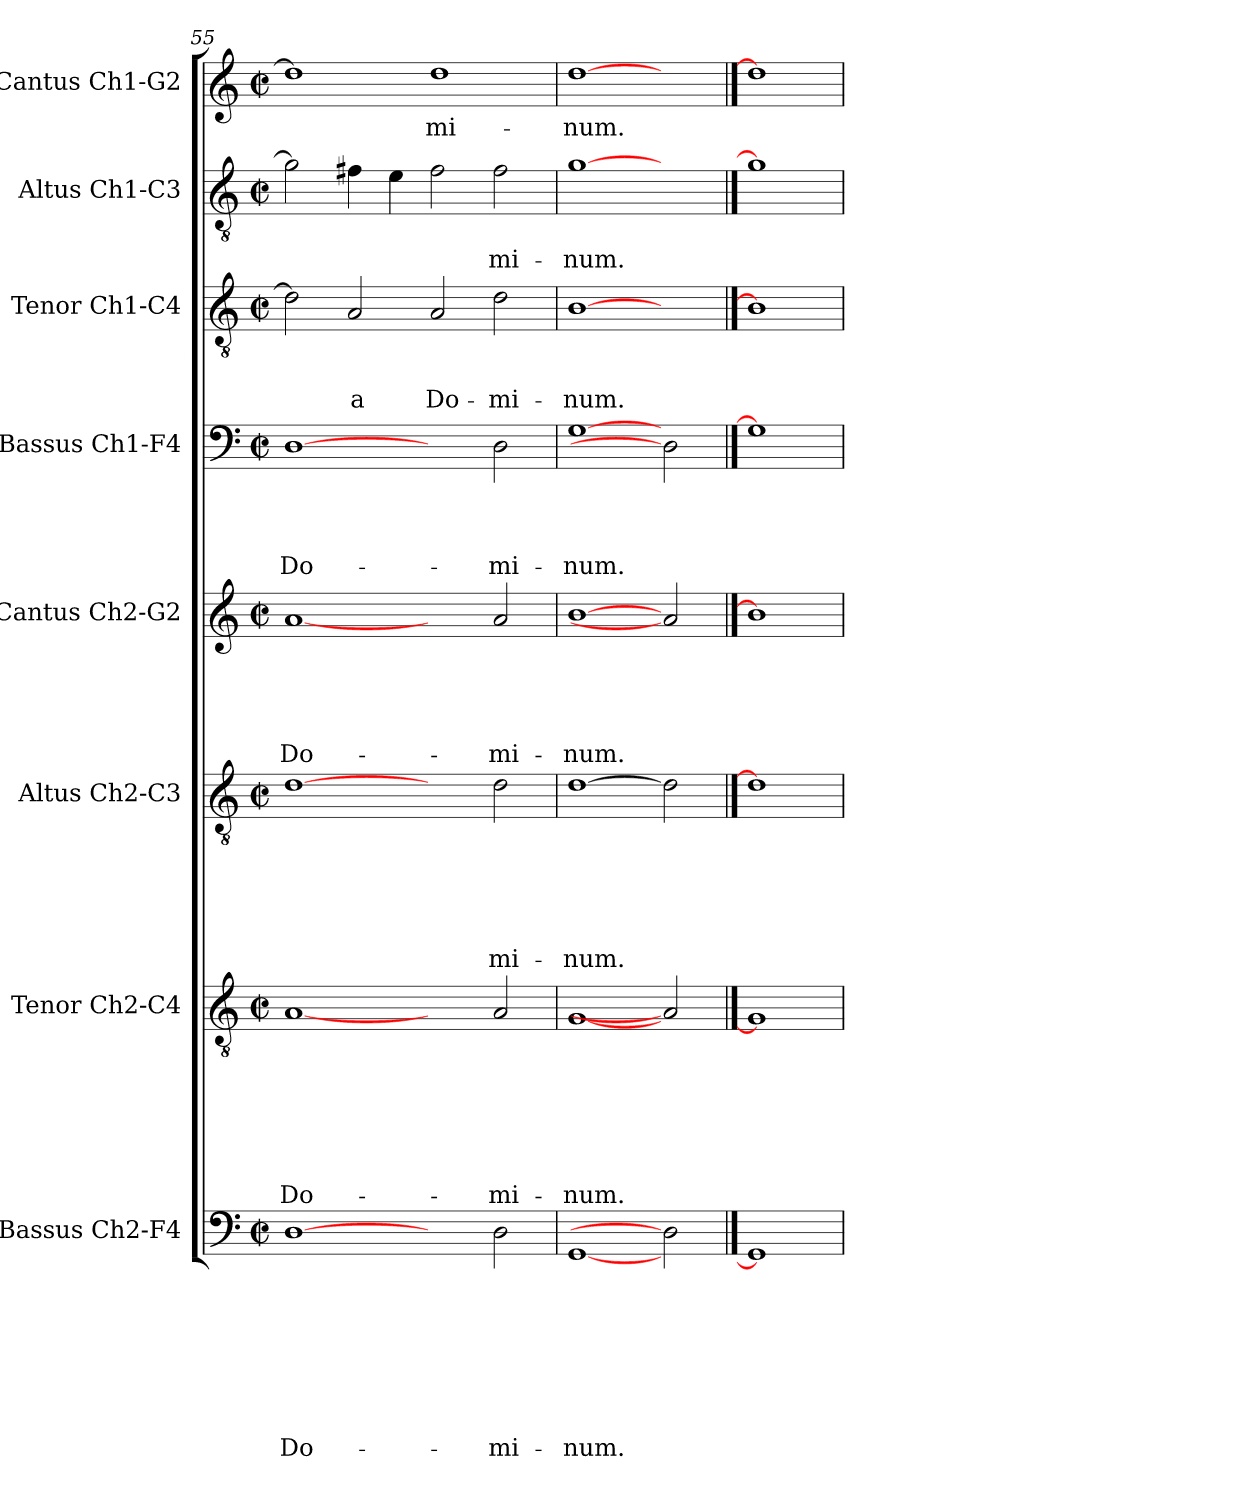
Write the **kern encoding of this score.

**kern	**text	**text	**text	**text	**text	**text	**text	**text	**kern	**text	**text	**text	**text	**text	**text	**text	**kern	**text	**text	**text	**text	**text	**text	**kern	**text	**text	**text	**text	**text	**kern	**text	**text	**text	**text	**kern	**text	**text	**text	**kern	**text	**text	**kern	**text
*part8	*part8	*part8	*part8	*part8	*part8	*part8	*part8	*part8	*part7	*part7	*part7	*part7	*part7	*part7	*part7	*part7	*part6	*part6	*part6	*part6	*part6	*part6	*part6	*part5	*part5	*part5	*part5	*part5	*part5	*part4	*part4	*part4	*part4	*part4	*part3	*part3	*part3	*part3	*part2	*part2	*part2	*part1	*part1
*staff8	*staff8	*staff8	*staff8	*staff8	*staff8	*staff8	*staff8	*staff8	*staff7	*staff7	*staff7	*staff7	*staff7	*staff7	*staff7	*staff7	*staff6	*staff6	*staff6	*staff6	*staff6	*staff6	*staff6	*staff5	*staff5	*staff5	*staff5	*staff5	*staff5	*staff4	*staff4	*staff4	*staff4	*staff4	*staff3	*staff3	*staff3	*staff3	*staff2	*staff2	*staff2	*staff1	*staff1
*I"Bassus Ch2-F4	*	*	*	*	*	*	*	*	*I"Tenor Ch2-C4	*	*	*	*	*	*	*	*I"Altus Ch2-C3	*	*	*	*	*	*	*I"Cantus Ch2-G2	*	*	*	*	*	*I"Bassus Ch1-F4	*	*	*	*	*I"Tenor Ch1-C4	*	*	*	*I"Altus Ch1-C3	*	*	*I"Cantus Ch1-G2	*
*I'B2	*	*	*	*	*	*	*	*	*I'T2	*	*	*	*	*	*	*	*I'A2	*	*	*	*	*	*	*I'C2	*	*	*	*	*	*I'B	*	*	*	*	*I'T	*	*	*	*I'A	*	*	*I'C	*
*clefF4	*	*	*	*	*	*	*	*	*clefGv2	*	*	*	*	*	*	*	*clefGv2	*	*	*	*	*	*	*clefG2	*	*	*	*	*	*clefF4	*	*	*	*	*clefGv2	*	*	*	*clefGv2	*	*	*clefG2	*
*k[]	*	*	*	*	*	*	*	*	*k[]	*	*	*	*	*	*	*	*k[]	*	*	*	*	*	*	*k[]	*	*	*	*	*	*k[]	*	*	*	*	*k[]	*	*	*	*k[]	*	*	*k[]	*
*C:	*	*	*	*	*	*	*	*	*C:	*	*	*	*	*	*	*	*C:	*	*	*	*	*	*	*C:	*	*	*	*	*	*C:	*	*	*	*	*C:	*	*	*	*C:	*	*	*C:	*
*M2/2	*	*	*	*	*	*	*	*	*M2/2	*	*	*	*	*	*	*	*M2/2	*	*	*	*	*	*	*M2/2	*	*	*	*	*	*M2/2	*	*	*	*	*M2/2	*	*	*	*M2/2	*	*	*M2/2	*
*met(c|)	*	*	*	*	*	*	*	*	*met(c|)	*	*	*	*	*	*	*	*met(c|)	*	*	*	*	*	*	*met(c|)	*	*	*	*	*	*met(c|)	*	*	*	*	*met(c|)	*	*	*	*met(c|)	*	*	*met(c|)	*
=55	=55	=55	=55	=55	=55	=55	=55	=55	=55	=55	=55	=55	=55	=55	=55	=55	=55	=55	=55	=55	=55	=55	=55	=55	=55	=55	=55	=55	=55	=55	=55	=55	=55	=55	=55	=55	=55	=55	=55	=55	=55	=55	=55
!	!	!	!	!	!	!	!	!LO:LY:b	!	!	!	!	!	!	!	!LO:LY:b	!	!	!	!	!	!	!	!	!	!	!	!	!LO:LY:b	!	!	!	!	!LO:LY:b	!	!	!	!	!	!	!	!	!
[1D	.	.	.	.	.	.	.	Do-	[1A	.	.	.	.	.	.	Do-	[1d	.	.	.	.	.	.	[1a	.	.	.	.	Do-	[1D	.	.	.	Do-	2d\]	.	.	.	2g\]	.	.	1dd]	.
!	!	!	!	!	!	!	!	!	!	!	!	!	!	!	!	!	!	!	!	!	!	!	!	!	!	!	!	!	!	!	!	!	!	!	!	!	!	!LO:LY:b	!	!	!	!	!
.	.	.	.	.	.	.	.	.	.	.	.	.	.	.	.	.	.	.	.	.	.	.	.	.	.	.	.	.	.	.	.	.	.	.	2A/	.	.	-a	4f#X\	.	.	.	.
.	.	.	.	.	.	.	.	.	.	.	.	.	.	.	.	.	.	.	.	.	.	.	.	.	.	.	.	.	.	.	.	.	.	.	.	.	.	.	4e\	.	.	.	.
!	!	!	!	!	!	!	!	!	!	!	!	!	!	!	!	!	!	!	!	!	!	!	!	!	!	!	!	!	!	!	!	!	!	!	!	!	!	!LO:LY:b	!	!	!	!	!LO:LY:b
2ryy	.	.	.	.	.	.	.	.	2ryy	.	.	.	.	.	.	.	2ryy	.	.	.	.	.	.	2ryy	.	.	.	.	.	2ryy	.	.	.	.	2A/	.	.	Do-	2f#\	.	.	1dd	-mi-
!	!	!	!	!	!	!	!	!LO:LY:b	!	!	!	!	!	!	!	!LO:LY:b	!	!	!	!	!	!	!LO:LY:b	!	!	!	!	!	!LO:LY:b	!	!	!	!	!LO:LY:b	!	!	!	!LO:LY:b	!	!	!LO:LY:b	!	!
2D\	.	.	.	.	.	.	.	-mi-	2A/	.	.	.	.	.	.	-mi-	2d\	.	.	.	.	.	-mi-	2a/	.	.	.	.	-mi-	2D\	.	.	.	-mi-	2d\	.	.	-mi-	2f#\	.	-mi-	.	.
=56	=56	=56	=56	=56	=56	=56	=56	=56	=56	=56	=56	=56	=56	=56	=56	=56	=56	=56	=56	=56	=56	=56	=56	=56	=56	=56	=56	=56	=56	=56	=56	=56	=56	=56	=56	=56	=56	=56	=56	=56	=56	=56	=56
!	!	!	!	!	!	!	!	!LO:LY:b	!	!	!	!	!	!	!	!LO:LY:b	!	!	!	!	!	!	!LO:LY:b	!	!	!	!	!	!LO:LY:b	!	!	!	!	!LO:LY:b	!	!	!	!LO:LY:b	!	!	!LO:LY:b	!	!LO:LY:b
[1GG	.	.	.	.	.	.	.	-num.	[1G	.	.	.	.	.	.	-num.	[1d	.	.	.	.	.	-num.	[1b	.	.	.	.	-num.	[1G	.	.	.	-num.	[1B	.	.	-num.	[1g	.	-num.	[1dd	-num.
2D]	.	.	.	.	.	.	.	.	2A]	.	.	.	.	.	.	.	2d]	.	.	.	.	.	.	2a]	.	.	.	.	.	2D]	.	.	.	.	2ryy	.	.	.	2ryy	.	.	2ryy	.
==57	==57	==57	==57	==57	==57	==57	==57	==57	==57	==57	==57	==57	==57	==57	==57	==57	==57	==57	==57	==57	==57	==57	==57	==57	==57	==57	==57	==57	==57	==57	==57	==57	==57	==57	==57	==57	==57	==57	==57	==57	==57	==57	==57
1GG]	.	.	.	.	.	.	.	.	1G]	.	.	.	.	.	.	.	1d]	.	.	.	.	.	.	1b]	.	.	.	.	.	1G]	.	.	.	.	1B]	.	.	.	1g]	.	.	1dd]	.
=	=	=	=	=	=	=	=	=	=	=	=	=	=	=	=	=	=	=	=	=	=	=	=	=	=	=	=	=	=	=	=	=	=	=	=	=	=	=	=	=	=	=	=
*-	*-	*-	*-	*-	*-	*-	*-	*-	*-	*-	*-	*-	*-	*-	*-	*-	*-	*-	*-	*-	*-	*-	*-	*-	*-	*-	*-	*-	*-	*-	*-	*-	*-	*-	*-	*-	*-	*-	*-	*-	*-	*-	*-
